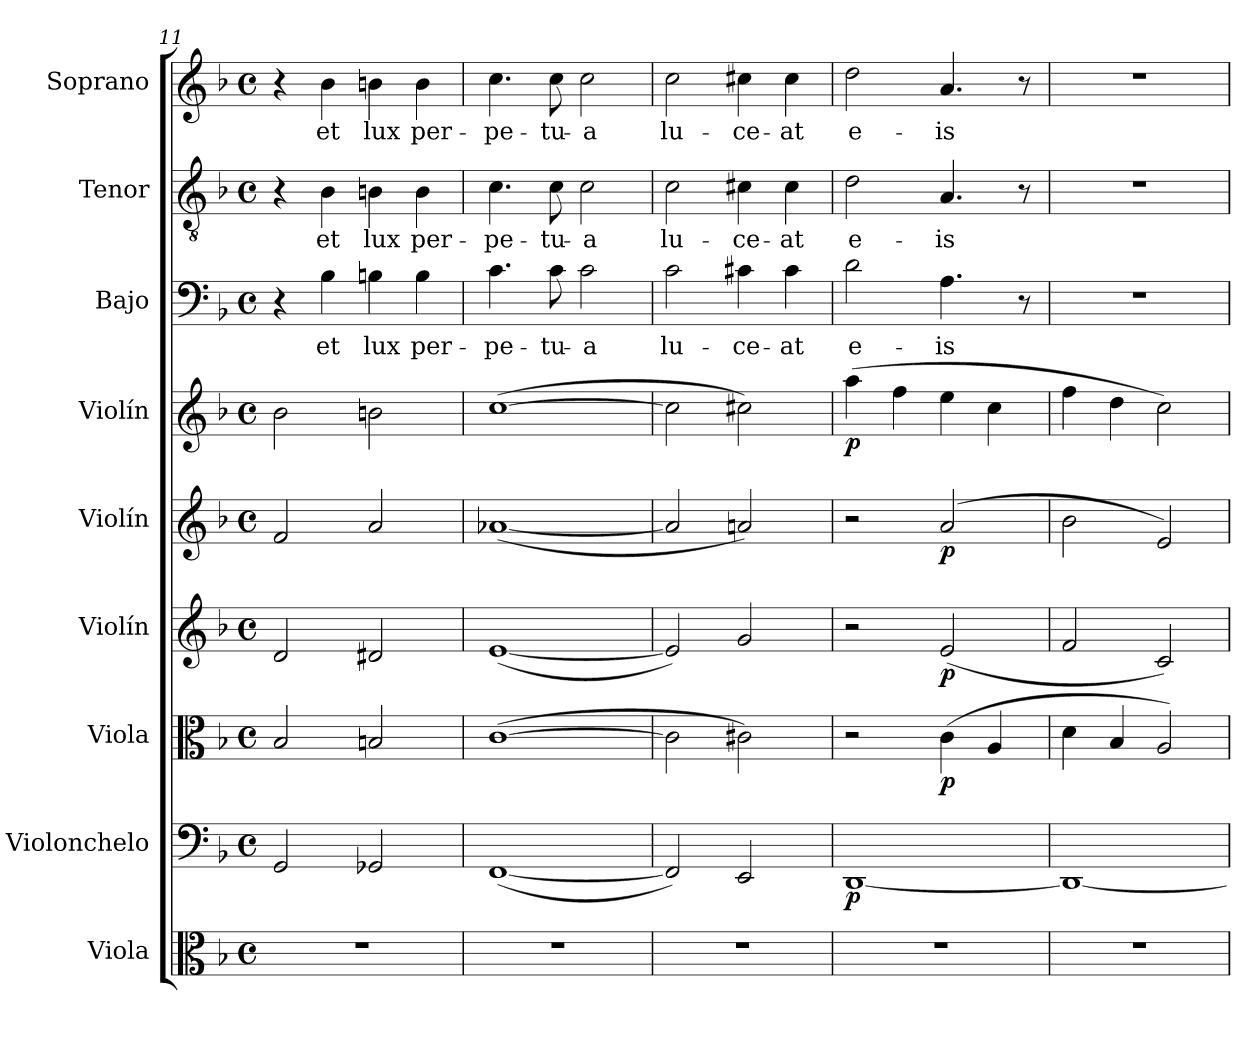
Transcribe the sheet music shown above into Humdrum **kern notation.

**kern	**kern	**dynam	**kern	**dynam	**kern	**dynam	**kern	**dynam	**kern	**dynam	**kern	**text	**kern	**text	**kern	**text
*part9	*part8	*part8	*part7	*part7	*part6	*part6	*part5	*part5	*part4	*part4	*part3	*part3	*part2	*part2	*part1	*part1
*staff9	*staff8	*staff8	*staff7	*staff7	*staff6	*staff6	*staff5	*staff5	*staff4	*staff4	*staff3	*staff3	*staff2	*staff2	*staff1	*staff1
*I"Viola	*I"Violonchelo	*	*I"Viola	*	*I"Violín	*	*I"Violín	*	*I"Violín	*	*I"Bajo	*	*I"Tenor	*	*I"Soprano	*
*I'Vla.	*I'Vc.	*	*I'Vla.	*	*I'Vln.	*	*I'Vln.	*	*I'Vln.	*	*I'B.	*	*I'T.	*	*I'S.	*
*clefC3	*clefF4	*	*clefC3	*	*clefG2	*	*clefG2	*	*clefG2	*	*clefF4	*	*clefGv2	*	*clefG2	*
*k[b-]	*k[b-]	*	*k[b-]	*	*k[b-]	*	*k[b-]	*	*k[b-]	*	*k[b-]	*	*k[b-]	*	*k[b-]	*
*M4/4	*M4/4	*	*M4/4	*	*M4/4	*	*M4/4	*	*M4/4	*	*M4/4	*	*M4/4	*	*M4/4	*
*met(c)	*met(c)	*	*met(c)	*	*met(c)	*	*met(c)	*	*met(c)	*	*met(c)	*	*met(c)	*	*met(c)	*
=11	=11	=11	=11	=11	=11	=11	=11	=11	=11	=11	=11	=11	=11	=11	=11	=11
1r	2GG/	.	2B-/	.	2d/	.	2f/	.	2b-\	.	4r	.	4r	.	4r	.
.	.	.	.	.	.	.	.	.	.	.	4B-\	et	4B-\	et	4b-\	et
.	2GG-X/	.	2Bn/	.	2d#X/	.	2a/	.	2bn\	.	4Bn\	lux	4Bn\	lux	4bn\	lux
.	.	.	.	.	.	.	.	.	.	.	4B\	per-	4B\	per-	4b\	per-
=12	=12	=12	=12	=12	=12	=12	=12	=12	=12	=12	=12	=12	=12	=12	=12	=12
1r	([1FF	.	([1c	.	([1e	.	([1a-X	.	([1cc	.	4.c\	-pe-	4.c\	-pe-	4.cc\	-pe-
.	.	.	.	.	.	.	.	.	.	.	8c\	-tu-	8c\	-tu-	8cc\	-tu-
.	.	.	.	.	.	.	.	.	.	.	2c\	-a	2c\	-a	2cc\	-a
=13	=13	=13	=13	=13	=13	=13	=13	=13	=13	=13	=13	=13	=13	=13	=13	=13
1r	2FF/])	.	2c\]	.	2e/])	.	2a-/]	.	2cc\]	.	2c\	lu-	2c\	lu-	2cc\	lu-
.	2EE/	.	2c#X\)	.	2g/	.	2an/)	.	2cc#X\)	.	4c#X\	-ce-	4c#X\	-ce-	4cc#X\	-ce-
.	.	.	.	.	.	.	.	.	.	.	4c#\	-at	4c#\	-at	4cc#\	-at
=14	=14	=14	=14	=14	=14	=14	=14	=14	=14	=14	=14	=14	=14	=14	=14	=14
!	!	!LO:DY:b	!	!	!	!	!	!	!	!LO:DY:b	!	!	!	!	!	!
1r	[1DD	p	2r	.	2r	.	2r	.	(4aa\	p	2d\	e-	2d\	e-	2dd\	e-
.	.	.	.	.	.	.	.	.	4ff\	.	.	.	.	.	.	.
!	!	!	!	!LO:DY:b	!	!LO:DY:b	!	!LO:DY:b	!	!	!	!	!	!	!	!
.	.	.	(4c\	p	(2e/	p	(2a/	p	4ee\	.	4.A\	-is	4.A/	-is	4.a/	-is
.	.	.	4A/	.	.	.	.	.	4cc\	.	.	.	.	.	.	.
.	.	.	.	.	.	.	.	.	.	.	8r	.	8r	.	8r	.
=15	=15	=15	=15	=15	=15	=15	=15	=15	=15	=15	=15	=15	=15	=15	=15	=15
1r	1DD_	.	4d\	.	2f/	.	2b-\	.	4ff\	.	1r	.	1r	.	1r	.
.	.	.	4B-/	.	.	.	.	.	4dd\	.	.	.	.	.	.	.
.	.	.	2A/)	.	2c/)	.	2e/)	.	2cc\)	.	.	.	.	.	.	.
=	=	=	=	=	=	=	=	=	=	=	=	=	=	=	=	=
*-	*-	*-	*-	*-	*-	*-	*-	*-	*-	*-	*-	*-	*-	*-	*-	*-
